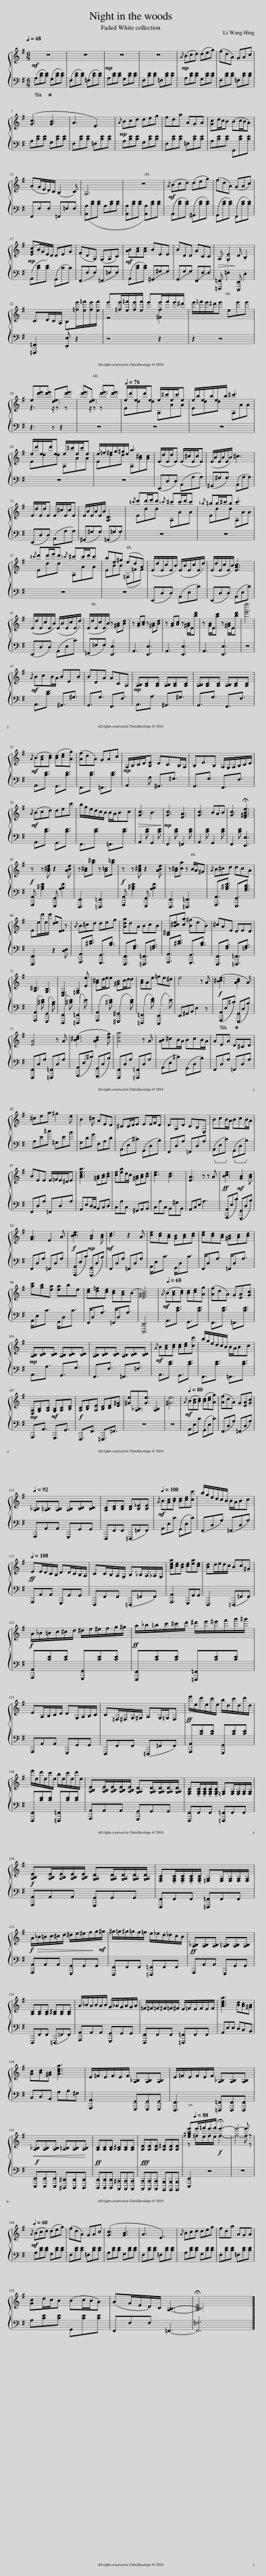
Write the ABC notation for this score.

X:1
%%score { ( 1 3 ) | 2 }
L:1/8
Q:1/4=68
M:6/8
I:linebreak $
K:G
V:1 treble
V:3 treble
V:2 bass
V:1
!mf! z6 | z6 |!mp! z6 | z6 |!mp!{/A} (Bcd) (deg) | %5
 (fdA) GAc |$ ([Gc]3 [GB]3 | A3 E3) |!mp!{/A} Bcd deg | fda AGA | %10
 [Gc]d/c/B (Bc/B/A) |$ (AG/E/D/)C/ (B,2 C) | A,6 | z6 |!mf!{/A} (Bcd) (deg) | %15
 (fdA) (GAc) |$ ([EGc]B/G/E/)D/ (DEG) | (FDA,) (G,A,C) |!mf! [AB][Ac][Ac] BEE | BDD ACC | %20
!>(! A, .[G,E]2!>)! D .B,2 |$ C>DC/A,/ B,[=fe']/[e=f']/[fe']/[ef']/ | e'[=fe']/[e=f']/[fe']/[ef']/ e'e'/f'/e'/^d'/ | e'/=f'/e'/^d'/e' ee'e' |$ e[d'e'][d'e'] [de]3/2[d'e']3/2 | %25
 [d'e']3/2[de]3/2 [d'e']3/2[d'e']3/2 |[Q:1/4=76] e/d'/e/d'/e e/^c'/e/c'/e | e/b/e/b/e/b/ ^c'3 |$ e/d'/e/d'/e e/^c'/e/c'/e | e/=f/^f/g/^g/e/ a3 | %30
 (E/d/E/d/E) (E/^c/E/c/E) | (E/B/E/B/E/B/) ^c3 |$ E/d/E/d/E E/^c/E/c/E | E/B/E/B/E/B/ [A,D]3 |{/^c'} d'd'/e'/d'{/=c'} ^c'c'/d'/c' | %35
{/_b} =bb/^c'/b c'3 |${/^c'} d'd'/e'/d'{/=c'} ^c'c'/d'/c' | be^g (edA) | (E/d/E/c/E/B/) (E/B/E/c/E/d/) | (E/d/E/c/E/B/) [EAc]3 |$ %40
 ((E/d/E/c/E/B/)) (E/B/E/c/E/d/) | (E/d/E/c/E/B/) z [^GB][Bd] | z [GB][Ac] z [^GB][Bd] | z [GB][Ac] z [^GB]/E/[bd'] | z [GB]/E/[ac'] z [^GB]/E/[bd'] | %45
 [e'e'']6 |$!mf!{/A} BcB/A/ BEB | BDA ACA, |!mp! [A,B,][A,C][A,C] [A,B,][A,C][A,C] | [A,B,][A,C][A,C] [A,B,][A,C][A,C] |$ %50
!mf!{/A} (B[Ac][Bd]) ([Bd][ce][Ag]) | ([Af]dA) GAc |!mp! A,/B,/C/D/[B,E] DCB,/A,/ | B,EB, A,/G,/A,/B,/C/D/ |$!mf!{/A} (Bcd) dec' | %55
 b/g/e/d/c/B/ B/A/Bc |!>(! [Gc]3 B3!>)! |!mp! [Gc]3 [EA]3 | [Gc]3 BAB | [Gc]3 !fermata![E^GBe]3 |$ %60
!f! z z [A^ce] z2 [ABe] | z [A^c][a^c'] z [A=c][a=c'] |!f! z z [A^ce] z2 [ABe] | z [A^c][ca] z B/A/^G |{/A} B^cd dcA |$ %65
 Ee/e'/e/e'/ [de][DE] z |{/A} B^cd deg | [Ada]dA BcB | [A,^C][B^ce][ca] ([B^g]eB) | ^cAE DED |$ %70
 [A,^C]3 [G,B,]3 | [D,F,]3 [=F,A,]2 [Ee] | [A^c]d/e/e [^GB]c/d/d | [Ac]Ae =fe^d | e4 z A | %75
!f! ([B^ce]3 [ABd]2 A) |$ [EA]4 z A | ([B^ce]3 [ABd]2 [dg]) | [Ada]4 z A | [AB]^cB/A/ BcB/A/ | %80
 AEA D^CD |$ ^cea ^g2 e | B2 ^c AED | ^CC/D/E EE/F/D | DA,D CB,E, | %85
 BcB/A/ BcB/A/ |$ BEE E/=F/E/^D/E | [Acea]3 [^GB][Ac][Bd] | [ce][ea]d/c/ [^GB][Ac][Bd] | [ce]3 [Bd]3 | %90
 [EA]3 z z A |!ff! [Bce]3!mf! [GB]2 [Ac] |$ [FA]3 E2 A |!f! [Bce]3!mp! [GB]2 [Ac] |!mf! [Bd]3 z2 A | %95
 [ce][Bd][Ac] [GB][Ac][Bd] | [ce][Bd][Ac] [^GB][Ac][Bd] |$ [ac'][gb][ea] [ea]be | [ce][d=f][ce] [Bd][Ac](B | [E^GB]6) | %100
!mf![Q:1/4=68]{/A} (B[Ac][Bd]) [Bd][ce][Ag] | ([Af]dA) G[EA][Gc] |$ [A,B,][B,C][B,C] [A,B,][B,C][B,C] | [A,B,][B,C][B,C] [A,B,][B,C][B,C] |!mf!{/A} B[Ac][Bd] [Bd][ce][cc'] | %105
 b/g/e/d/c/B/ B/A/Bc |$ [E,A,][G,B,][A,C] [G,B,][A,C][B,D] | [A,C][B,D][A,E] [B,D][CE][E^G] | [^Ge][A,_B,]3/2[Ge]3/2 [A,B,]2 | [^Ge]6 | %110
!mf![Q:1/4=80]{/A} (B[Ac][Bd]) ([Bd][ce][Ag]) | ([Af]dA) G[EA][Gc] |$[Q:1/4=92] [A,_B,][A,=B,][A,B,] [A,B,][B,C][B,C] | [A,C][B,D][B,D] [B,D][B,_E][B,E] |!mf![Q:1/4=100]{/A} B[Ac][Bd] [Bd][ce][cc'] | %115
 b/g/e/d/c/B/ B/A/Bc |$[Q:1/4=108]!ff! EE/D/C/B,/ DD/C/B,/A,/ | CC/B,/A,/G,/ B,_B,/A,/_A,/G,/ | [Acea][ce][Bd] [ce][ea][ce] | [Bd]d/e/d/c/ Bc^G |$ %120
 A/_B/=B/c/^c/d/ ^d/e/^e/f/g/^g/ |!ff! a/_b/=b/c'/^c'/d'/ ^d'/e'/^e'/f'/g'/^g'/ |$ EA,/B,/C/D/ DG,/A,/B,/C/ | C=F,/^F,/G,/^G,/ A,G,/=G,/F, |!ff! e'/e/d'/e/c'/e/ b/d/c'/d/d'/d/ |$ %125
 e'/e/d'/e/c'/e/ b/e/c'/e/d'/e/ | [A,B,E][A,B,E]/[A,B,E]/[A,B,E]/[A,B,E]/ [G,A,D][G,A,D]/[G,A,D]/[G,A,D]/[G,A,D]/ | [F,A,C]!tenuto![F,A,C]/!tenuto![F,A,C]/!tenuto![F,A,C]/!tenuto![F,A,C]/ [=F,A,][F,A,]/[F,A,]/[F,A,]/[F,A,]/ |$!f! [A,B,E][A,B,E]/[A,B,E]/[A,B,E]/[A,B,E]/ [G,A,D][G,A,D]/[G,A,D]/[G,A,D]/[G,A,D]/ | [F,A,C]!tenuto![F,A,C]/!tenuto![F,A,C]/!tenuto![F,A,C]/!tenuto![F,A,C]/ [=F,A,][F,A,]/[F,A,]/[F,A,]/[F,A,]/ |$ %130
!f! A/!>(!_B/=B/c/^c/d/ ^d/e/^e/f/!>)!g/!mf!^g/ | ^g/=g/^g/=g/f/=f/ e/_e/d/_d/c/B/ |!ff! [A,_B,][A,B,][A,B,] [A,=B,][A,B,][A,B,] |$ [A,C][A,C][A,C] [A,^C][A,C][A,C] | A/_B/A/B/A/B/ G/_A/G/A/G/A/ | %135
 =F/^F/=F/^F/=F/^F/ E/=F/E/F/E/F/ | [Acea]3 [Bd][Ac][^GB] |$ [Ac][Bd][^GB] [Acea]3 | E/=F/E/F/E/F/ [A,_B,][A,B,][A,B,] | E/=F/E/F/E/F/ [A,_B,][A,B,][A,B,] |$ %140
!<(! [A,_B,][A,B,][A,B,] [A,=B,][A,B,][A,B,]!<)! | [A,C][A,C][A,C] [A,^C][A,C][A,C] | [A,D][A,D][A,D] [A,^D][A,D][A,D] | !>![e^gbe'][Q:1/4=88]e'/=f'/e'/f'/!f! !fermata!e'3- | e'4- e' z |$ %145
[Q:1/4=60]!mf!{/A} (Bcd) (deg) | (fdA) GAc | ([Gc]3 [GB]3 | A3 E3) |{/A} Bcd deg | %150
 fda AGA |$ [Gc]d/c/B (Bc/B/A) | (AG/E/D/)C/ [A,B,]3- | !fermata![A,B,CE]6 |] %154
V:2
!ped! (A,[CE][CE])!ped-up! (G,[CE][CE]) | (F,[CE][CE]) (=F,[CE][CE]) | A,[CE][CE] G,[CE][CE] | F,[CE][CE] =F,[CE][CE] | A,[CE][CE] G,[CE][CE] | %5
 F,[CE][CE] =F,[CE][CE] |$ A,[CE][CE] G,[CE][CE] | F,[CE][CE] =F,[CE][CE] | A,[CE][CE] G,[CE][CE] | F,[CE][CE] =F,[CE][CE] | %10
 A,[CE][CE] G,,[CE][CE] |$ F,,F,F, =F,,=F,F, | [A,,-A,][CE][CE] A,[CE][CE] | [A,,A,][CE][CE] [A,,A,][CE][CE] | (A,,[CE][CE]) (^G,,[CE][CE]) | %15
 (G,,[CE][CE]) (F,,[CE][CE]) |$!mp! (A,,[CE][CE]) (G,,CC) | (F,,F,F,) (=F,,=F,F,) | (A,,[CE][CE]) (^G,,^G,G,) | (G,,G,G,) (F,,F,F,) | %20
 [=F,,,=F,,] .=F,2 [E,,,E,,] .E,2 |$ [=F,,,=F,,]3 .[E,,E,] z2 | z4 z2 | z2 z4 |$ z3 z z2 | %25
 z6 | z6 | z6 |$ z6 | z6 | %30
 (E,,D,D,) (A,,A,A,) | (^G,,^G,G,) (A,,A,A,) |$ (E,,D,D,) (A,,A,A,) | (^G,,^G,G,) (=G,,=G,G,) | z6 | %35
 z6 |$ z6 | z6 | (E,,D,D,) (A,,E,C) | (E,,D,D,) (A,,E,C) |$ %40
 (E,,D,D,) (A,,E,C) | (=F,,=F,F,) [E,,E,]3 | A,,3 [E,,E,]3 | A,,3 [E,,E,]3 | A,,3 [E,,E,]3 | %45
 z6 |$ A,,3/2[CE]3/2 ^G,,3/2^G,3/2 | G,,3/2G,3/2 F,,3/2F,3/2 | A,,3/2A,3/2 ^G,,3/2^G,3/2 | G,,3/2G,3/2 F,,3/2F,3/2 |$ %50
 A,,3/2[CE]3/2 G,,3/2[CE]3/2 | F,,3/2[CE]3/2 =F,,3/2[CE]3/2 | A,,2 A, ^G,,3/2^G,3/2 | G,,3/2G,3/2 F,,3/2F,3/2 |$ A,,3/2[CE]3/2 G,,3/2[CE]3/2 | %55
 F,,3/2[CE]3/2 =F,,3/2[CE]3/2 | A,,2 [CE] G,,2 [CE] | F,,2 [CE] =F,,2 [CE] | A,,2 [CE] G,,2 [CE] | F,,2 [CE] [E,,E,]3 |$ %60
 [A,,,A,,] [A,^CE]2 [G,,,G,,] [A,B,E]2 | [F,,,F,,]3 [=F,,,=F,,]3 | [A,,,A,,] [A,^CE]2 [G,,,G,,] [A,B,E]2 | [F,,,F,,]3 [=F,,,=F,,]3 | [A,,,A,,]3/2[A,^CE]3/2 [G,,,G,,]3/2[G,B,D]3/2 |$ %65
 [F,,,F,,]3 z2 [D,E,] | [A,,,A,,]3/2[^CE]3/2 [G,,,G,,]3/2[B,D]3/2 | [F,,,F,,]3/2[F,A,]3/2 [=F,,,=F,,]3/2[=F,A,]3/2 | [A,,,A,,]3/2[^CE]3/2 [G,,,G,,]3/2[B,D]3/2 | [F,,,F,,]3/2[F,A,]3/2 [=F,,,=F,,]3/2[=F,A,]3/2 |$ %70
 ([A,,,A,,]2 [^CE]) ([G,,,G,,]2 [A,C]) | ([F,,,F,,]2 [^CE]) ([=F,,,=F,,]2 E) | ([A,,,A,,]2 [^CE]) ([^G,,,^G,,]2 [CE]) | ([=F,,,=F,,]2 [DF]) ([E,,,E,,]2 E) | E,,^G,,B,, E,2 z | %75
!ped! ([A,,,A,,]E,^C)!ped-up! ([G,,,G,,]D,B,) |$ [F,,,F,,]D,A, [=F,,,=F,,]D,A, | ([A,,,A,,]E,^C) ([G,,,G,,]D,B,) | [F,,,F,,]D,A, [=F,,,=F,,]D,A, | (A,,E,^C) (G,,D,B,) | %80
 F,,D,A, =F,,D,A, |$ A,E^c ^G,EB | G,DG F,A,D | (A,,E,^C) (G,,D,B,) | F,,D,A, =F,,D,A, | %85
!ped! (A,,E,C)!ped-up!!ped! (G,,D,B,)!ped-up! |$ F,,D,A, =F,,D,A, | A,,E,D,/C,/ B,,C,D, | C,A,C, ^G,,A,,B,, | C,A,C, B,,^G,B,, | %90
 A,,C,E, A,3 | ([A,,,A,,]E,C) ([G,,,G,,]D,B,) |$ F,,D,A, =F,,D,A, | ([A,,,A,,]E,C) ([G,,,G,,]D,B,) | F,,D,A, =F,,D,A, | %95
 A,,/E,C3/2 G,,/D,C3/2 | F,,/D,A,3/2 =F,,/D,A,3/2 |$ A,,/E,C3/2 G,,/D,C3/2 | F,,/D,A,3/2 =F,,/D,A,3/2 | [E,,,E,,]6 | %100
 A,,3/2[CE]3/2 G,,3/2[CE]3/2 | F,,3/2[CE]3/2 =F,,3/2[CE]3/2 |$!mp! A,,3/2A,3/2 G,,3/2G,3/2 | F,,3/2F,3/2 =F,,3/2=F,3/2 | A,,3/2[CE]3/2 G,,3/2[CE]3/2 | %105
 F,,3/2[CE]3/2 =F,,3/2[CE]3/2 |$!mp! A,,,3/2A,,3/2!mf! G,,,3/2G,,3/2 |!f! F,,,3/2F,,3/2 =F,,,3/2=F,,3/2 | z6 | z6 | %110
 A,,E,C (G,,E,C) | (F,,D,A,) (=F,,D,A,) |$ A,,,A,,A,, G,,,G,,G,, | F,,,F,,F,, (=F,,,=F,,F,,) | A,,E,C (G,,E,C) | %115
 (F,,D,A,) (=F,,D,A,) |$ A,,,A,,A,, G,,,G,,G,, | F,,,F,,F,, (=F,,,=F,,F,,) | [A,,,A,,]3 G,,,G,,G,, | F,,,3 (=F,,,=F,,F,,) |$ %120
!f! [A,,,A,,][CE][CE] [G,,,G,,][CE][CE] | [F,,,F,,][CE][CE] [=F,,,=F,,][CE][CE] |$ A,,,A,,A,, G,,,G,,G,, | F,,,F,,F,, (=F,,,=F,,F,,) | [A,,,A,,][CE][CE] [G,,,G,,][CE][CE] |$ %125
 [F,,,F,,][CE][CE] [=F,,,=F,,][CE][CE] | [A,,,A,,]A,,A,, [G,,,G,,]G,,G,, | [F,,,F,,]F,,F,, [=F,,,=F,,]F,,F,, |$ [A,,,A,,]A,,A,, [G,,,G,,]G,,G,, | [F,,,F,,]F,,F,, [=F,,,=F,,]F,,F,, |$ %130
 [A,,,A,,]A,,A,, [G,,,G,,]G,,G,, | [F,,,F,,]F,,F,, [=F,,,=F,,]F,,F,, | A,,,A,,A,, G,,,G,,G,, |$ F,,,F,,F,, (=F,,,=F,,F,,) | [A,,,A,,]A,,A,, [G,,,G,,]G,,G,, | %135
 [F,,,F,,]F,,F,, [=F,,,=F,,]F,,F,, | A,,E,E, D,C,B,, |$ C,D,B,, A,B,^G, | [A,,,A,,]3 [G,,,G,,][G,,,G,,][G,,,G,,] | [F,,,F,,]3 [=F,,,=F,,][F,,,F,,][F,,,F,,] |$ %140
!f! [E,,,E,,][E,,,E,,][E,,,E,,] [^D,,,^D,,][D,,,D,,][D,,,D,,] |!ff! [D,,,D,,][D,,,D,,][D,,,D,,] [C,,,^C,,][C,,,C,,][C,,,C,,] |!fff! [C,,,C,,][C,,,C,,][C,,,C,,] [B,,,,B,,,][B,,,,B,,,][B,,,,B,,,] | [E,,,E,,]2 z4 | z6 |$ %145
 A,[CE][CE] G,[CE][CE] | F,[CE][CE] =F,[CE][CE] | A,[CE][CE] G,[CE][CE] | F,[CE][CE] =F,[CE][CE] | A,[CE][CE] G,[CE][CE] | %150
 F,[CE][CE] =F,[CE][CE] |$ A,[CE][CE] G,,[CE][CE] | F,,F,F, =F,,3- | [F,,=F,]6 |] %154
V:3
 x6 | x6 | x6 | x6 | x6 | %5
 x6 |$ x6 | x6 | x6 | x6 | %10
 x6 |$ x6 | x6 | x6 | x6 | %15
 x6 |$ x6 | x6 | x6 | x6 | %20
 x6 |$ x6 | z4 [=F=f]2 | x6 |$ z3 z/ z z x/ | %25
 x3/2 z/ z z x2 | Edd A,AA | Edd A,AA |$ Edd A,AA | Edd A,[A^c][Ac] | %30
 x6 | x6 |$ x6 | x6 | Edd A,AA | %35
 Edd A,AA |$ Edd A,AA | EBB (=F,=FF) | x6 | x6 |$ %40
 x6 | x6 | x6 | x6 | x6 | %45
 x6 |$ x6 | x6 | x6 | x6 |$ %50
 x6 | x6 | x6 | x6 |$ x6 | %55
 x6 | x6 | x6 | x6 | x6 |$ %60
 x6 | x6 | x6 | x6 | x6 |$ %65
 x6 | x6 | x6 | x6 | x6 |$ %70
 x6 | x6 | x6 | x6 | x6 | %75
 x6 |$ x6 | x6 | x6 | x6 | %80
 x6 |$ x6 | x6 | x6 | x6 | %85
 x6 |$ x6 | x6 | x6 | x6 | %90
 x6 | x6 |$ x6 | x6 | x6 | %95
 x6 | x6 |$ x6 | x6 | x6 | %100
 x6 | x6 |$ x6 | x6 | x6 | %105
 x6 |$ x6 | x6 | x6 | x6 | %110
 x6 | x6 |$ x6 | x6 | x6 | %115
 x6 |$ x6 | x6 | x6 | x6 |$ %120
 x6 | x6 |$ x6 | x6 | x6 |$ %125
 x6 | x6 | x6 |$ x6 | x6 |$ %130
 x6 | x6 | x6 |$ x6 | x6 | %135
 x6 | x6 |$ x6 | x6 | x6 |$ %140
 x6 | x6 | x6 | z =f/e/f/e/ f3- | f4- f z |$ %145
 x6 | x6 | x6 | x6 | x6 | %150
 x6 |$ x6 | x6 | x6 |] %154
